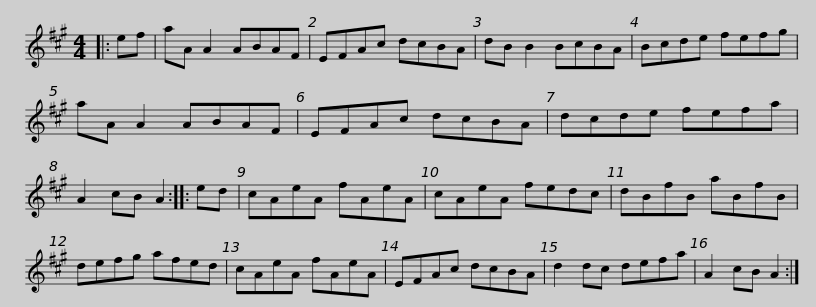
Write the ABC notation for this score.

X:1
L:1/8
M:4/4
I:linebreak $
K:A
V:1 treble
V:1
|: ef | aA A2 ABAF | EFAc dcBA | dB B2 BcBA | Bcde fefg | %5
 aA A2 ABAF |$ EFAc dcBA | dcde fefa | A2 cB A2 :: ed | %10
 cAeA fAeA | cAeA fedc |$ dBfB aBfB | defg afed | cAeA fAeA | %15
 EFAc dcBA | d2 dc defa | A2 cB A2 :| %18
